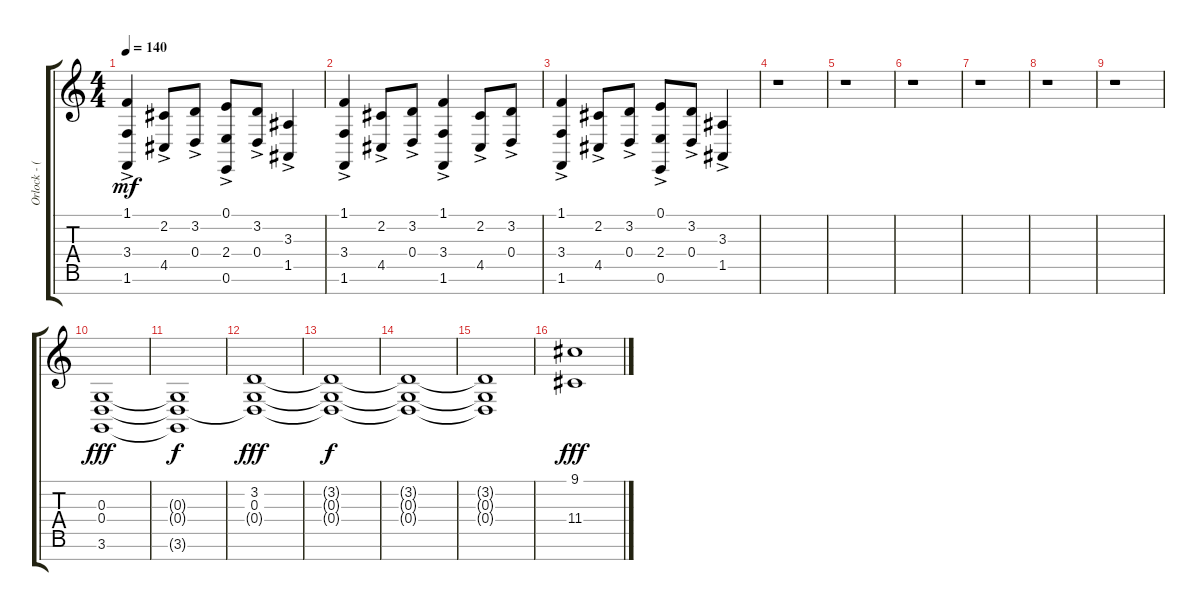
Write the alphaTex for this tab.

\track ("Orlock - (Additional Choir Overdub)" "Orlock - (") {instrument pad4choir}
\staff {score tabs}
\tuning (E4 B3 G3 D3 A2 E2 B1) {hide}
\ts (4 4)
\tempo 140
\clef g2
\ks c
(1.1{ac} 3.4 1.6).4{dy mf} (2.2{ac} 4.5).8 (3.2{ac} 0.4).8 (0.1{ac} 2.4 0.6).8 (3.2{ac} 0.4).8 (3.3{ac} 1.5).4 |
(1.1{ac} 3.4 1.6).4 (2.2{ac} 4.5).8 (3.2{ac} 0.4).8 (1.1{ac} 3.4 1.6).4 (2.2{ac} 4.5).8 (3.2{ac} 0.4).8 |
(1.1{ac} 3.4 1.6).4 (2.2{ac} 4.5).8 (3.2{ac} 0.4).8 (0.1{ac} 2.4 0.6).8 (3.2{ac} 0.4).8 (3.3{ac} 1.5).4 |
r.1 |
r.1 |
r.1 |
r.1 |
r.1 |
r.1 |
(0.3 0.4 3.6).1{dy fff} |
(0.3{t} 0.4{t} 3.6{t}).1{dy f} |
(3.2 0.3 0.4{t}).1{dy fff} |
(3.2{t} 0.3{t} 0.4{t}).1{dy f} |
(3.2{t} 0.3{t} 0.4{t}).1 |
(3.2{t} 0.3{t} 0.4{t}).1 |
(9.1 11.4).1{dy fff}
